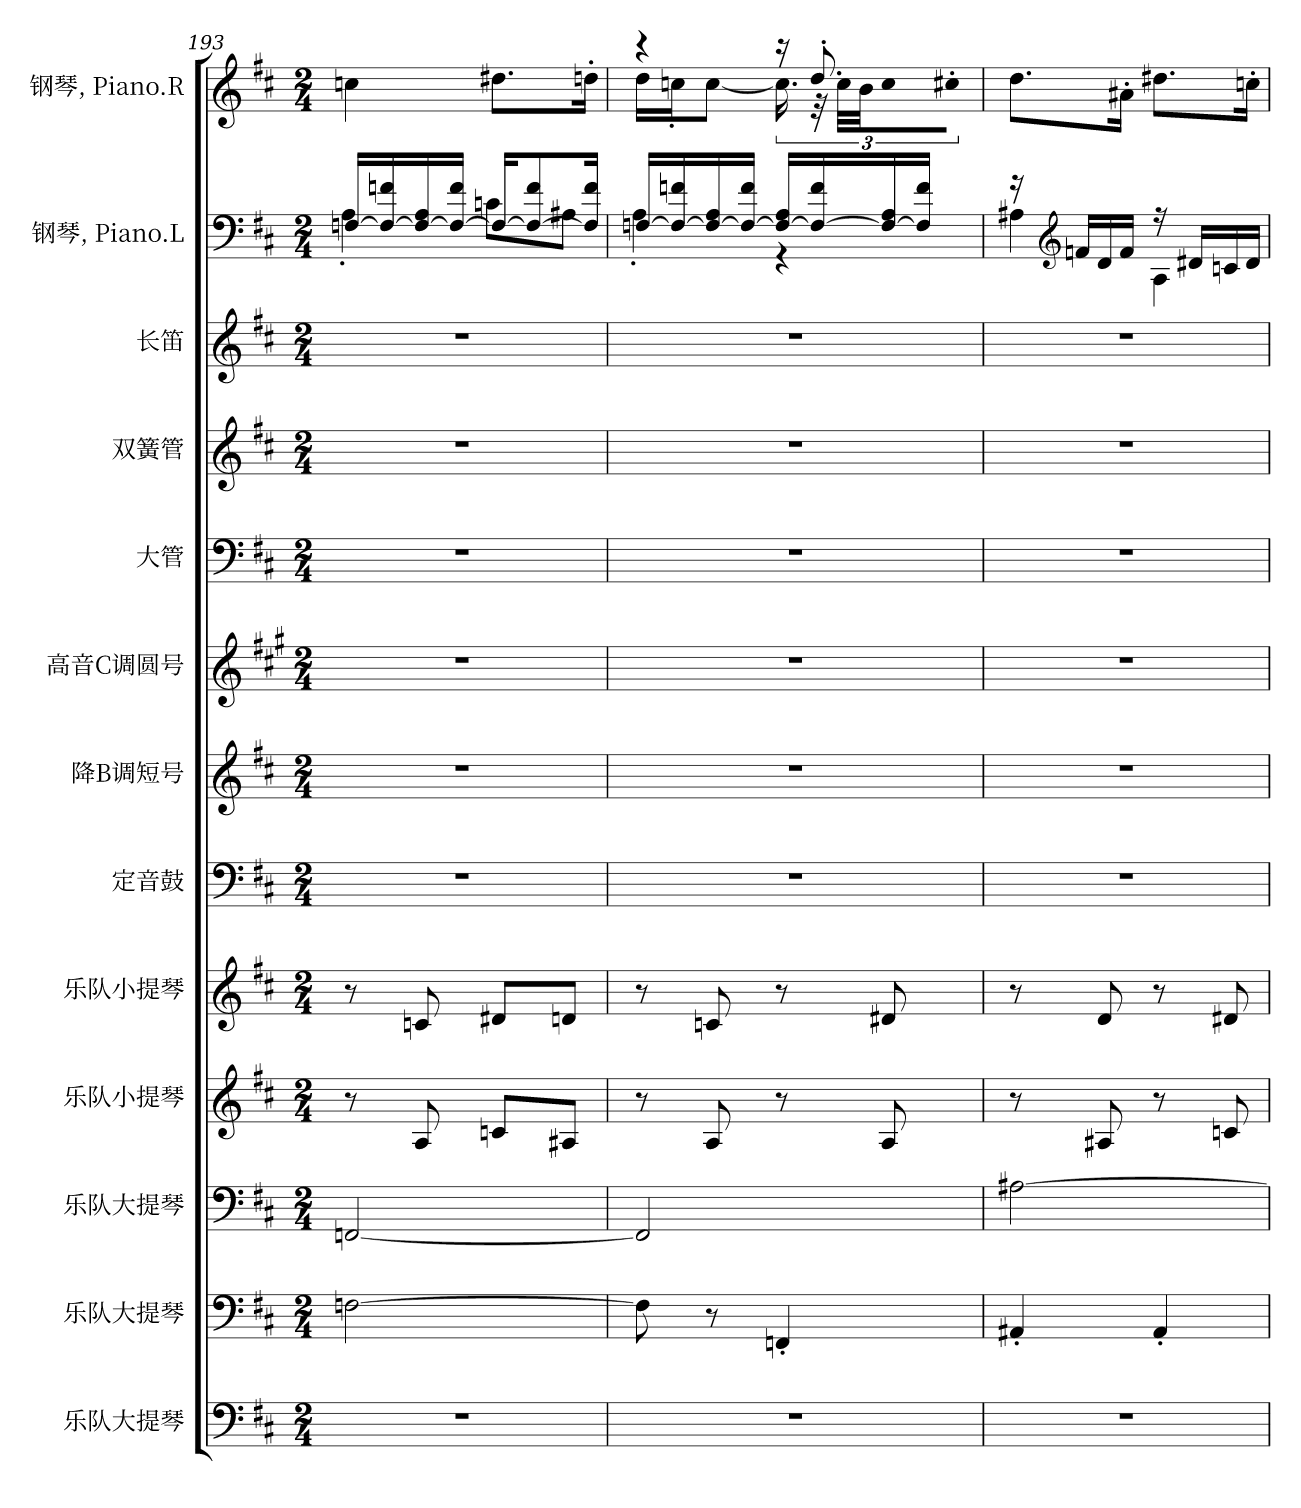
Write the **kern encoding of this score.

**kern	**kern	**kern	**kern	**kern	**kern	**kern	**kern	**kern	**kern	**kern	**kern	**kern
*part13	*part12	*part11	*part10	*part9	*part8	*part7	*part6	*part5	*part4	*part3	*part2	*part1
*staff13	*staff12	*staff11	*staff10	*staff9	*staff8	*staff7	*staff6	*staff5	*staff4	*staff3	*staff2	*staff1
*I"乐队大提琴	*I"乐队大提琴	*I"乐队大提琴	*I"乐队小提琴	*I"乐队小提琴	*I"定音鼓	*I"降B调短号	*I"高音C调圆号	*I"大管	*I"双簧管	*I"长笛	*I"钢琴, Piano.L	*I"钢琴, Piano.R
*	*	*	*	*	*	*	*	*	*	*	*I'Pno.	*I'Pno.
!!LO:PB:g=z
*clefF4	*clefF4	*clefF4	*clefG2	*clefG2	*clefF4	*clefG2	*clefG2	*clefF4	*clefG2	*clefG2	*clefF4	*clefG2
*	*	*	*	*	*	*ITrd1c2	*ITrd4c7	*	*	*	*	*
*k[f#c#]	*k[f#c#]	*k[f#c#]	*k[f#c#]	*k[f#c#]	*k[f#c#]	*k[]	*k[f#c#]	*k[f#c#]	*k[f#c#]	*k[f#c#]	*k[f#c#]	*k[f#c#]
*M2/4	*M2/4	*M2/4	*M2/4	*M2/4	*M2/4	*M2/4	*M2/4	*M2/4	*M2/4	*M2/4	*M2/4	*M2/4
=193	=193	=193	=193	=193	=193	=193	=193	=193	=193	=193	=193	=193
*	*	*	*	*	*	*	*	*	*	*	*^	*
2r	[2Fn\	[2FFn/	8r	8r	2r	2r	2r	2r	2r	2r	[16Fn/LL	4A'\	4ccn\
.	.	.	.	.	.	.	.	.	.	.	16F/_ 16fn/	.	.
.	.	.	8A/	8cn/	.	.	.	.	.	.	16F/_ 16A/	.	.
.	.	.	.	.	.	.	.	.	.	.	16F/_ 16f/JJ	.	.
.	.	.	8cn/L	8d#X/L	.	.	.	.	.	.	16F/KL_	8cn\L	8.dd#X\L
.	.	.	.	.	.	.	.	.	.	.	8F/_ 8f/	.	.
.	.	.	8A#X/J	8dn/J	.	.	.	.	.	.	.	8A#X\J	.
.	.	.	.	.	.	.	.	.	.	.	16F/] 16f/Jk	.	16ddn'\Jk
=194	=194	=194	=194	=194	=194	=194	=194	=194	=194	=194	=194	=194	=194
*	*	*	*	*	*	*	*	*	*	*	*	*	*^
2r	8F\]	2FF/]	8r	8r	2r	2r	2r	2r	2r	2r	[16Fn/LL	4A'\	4r	16dd\LL
.	.	.	.	.	.	.	.	.	.	.	16F/_ 16fn/	.	.	16ccn'\J
.	8r	.	8A/	8cn/	.	.	.	.	.	.	16F/_ 16A/	.	.	[8cc\J
.	.	.	.	.	.	.	.	.	.	.	16F/_ 16f/JJ	.	.	.
.	4FFn'/	.	8r	8r	.	.	.	.	.	.	16F/_ 16A/LL	4r	16r	24.cc\]
.	.	.	.	.	.	.	.	.	.	.	16F/_ 16f/	.	8.dd'/	48r
.	.	.	.	.	.	.	.	.	.	.	.	.	.	48cc\LLL
.	.	.	.	.	.	.	.	.	.	.	.	.	.	48b\J
.	.	.	8A/	8d#X/	.	.	.	.	.	.	16F/_ 16A/	.	.	16cc\
.	.	.	.	.	.	.	.	.	.	.	16F/] 16f/JJ	.	.	16cc#X'\JJ
*	*	*	*	*	*	*	*	*	*	*	*	*	*v	*v
!!LO:PB:g=z
=195	=195	=195	=195	=195	=195	=195	=195	=195	=195	=195	=195	=195	=195
2r	4AA#X'/	[2A#X\	8r	8r	2r	2r	2r	2r	2r	2r	16r	4A#X\	8.dd\L
*	*	*	*	*	*	*	*	*	*	*	*clefG2	*	*
.	.	.	.	.	.	.	.	.	.	.	16fn/LL	.	.
.	.	.	8A#X/	8d/	.	.	.	.	.	.	16d/	.	.
.	.	.	.	.	.	.	.	.	.	.	16f/JJ	.	16a#X'\Jk
.	4AA#'/	.	8r	8r	.	.	.	.	.	.	16r	4A#\	8.dd#X\L
.	.	.	.	.	.	.	.	.	.	.	16d#X/LL	.	.
.	.	.	8cn/	8d#X/	.	.	.	.	.	.	16cn/	.	.
.	.	.	.	.	.	.	.	.	.	.	16d#/JJ	.	16ccn'\Jk
*	*	*	*	*	*	*	*	*	*	*	*v	*v	*
=	=	=	=	=	=	=	=	=	=	=	=	=
*-	*-	*-	*-	*-	*-	*-	*-	*-	*-	*-	*-	*-
